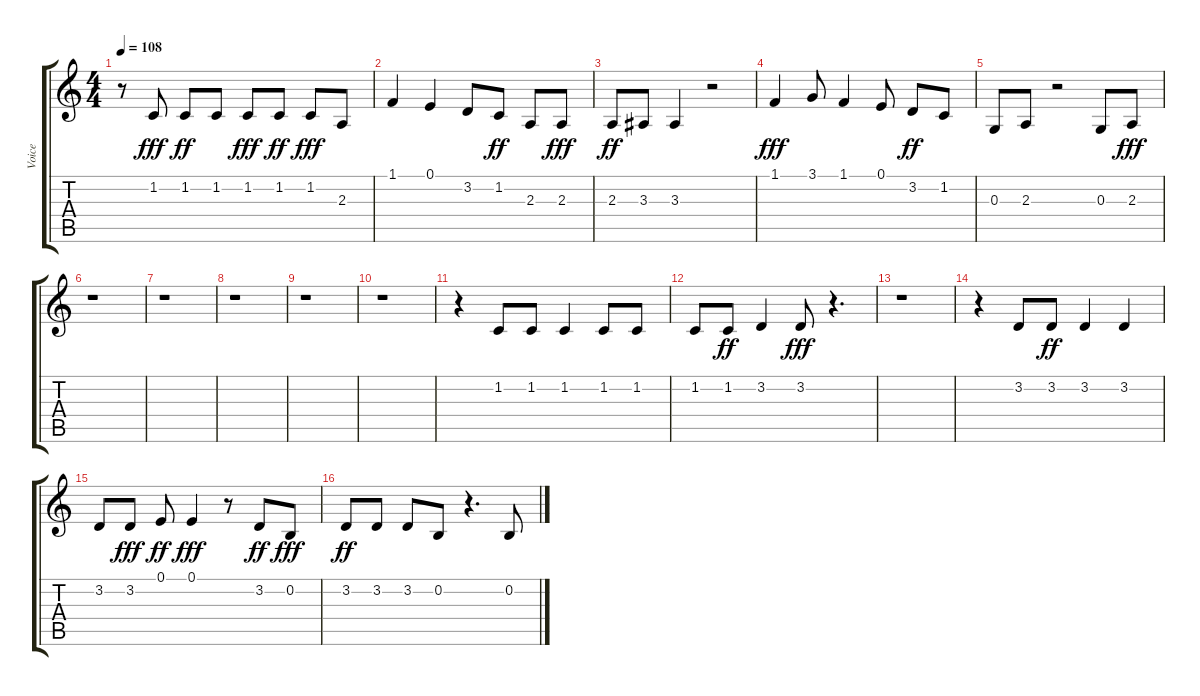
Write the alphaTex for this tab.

\track ("Voice" "Voice") {instrument altosax}
\staff {score tabs}
\tuning (E4 B3 G3 D3 A2 E2) {hide}
\ts (4 4)
\tempo 108
\clef g2
\ks c
r.8{dy fff} 1.2.8 1.2.8{dy ff} 1.2.8 1.2.8{dy fff} 1.2.8{dy ff} 1.2.8{dy fff} 2.3.8 |
1.1.4 0.1.4 3.2.8 1.2.8{dy ff} 2.3.8 2.3.8{dy fff} |
2.3.8{dy ff} 3.3.8 3.3.4 r.2 |
1.1.4{dy fff} 3.1.8 1.1.4 0.1.8 3.2.8{dy ff} 1.2.8 |
0.3.8 2.3.8 r.2 0.3.8 2.3.8{dy fff} |
r.1 |
r.1 |
r.1 |
r.1 |
r.1 |
r.4 1.2.8 1.2.8 1.2.4 1.2.8 1.2.8 |
1.2.8 1.2.8{dy ff} 3.2.4 3.2.8{dy fff} r.4{d} |
r.1 |
r.4 3.2.8 3.2.8{dy ff} 3.2.4 3.2.4 |
3.2.8 3.2.8{dy fff} 0.1.8{dy ff} 0.1.4{dy fff} r.8 3.2.8{dy ff} 0.2.8{dy fff} |
3.2.8{dy ff} 3.2.8 3.2.8 0.2.8 r.4{d} 0.2.8
